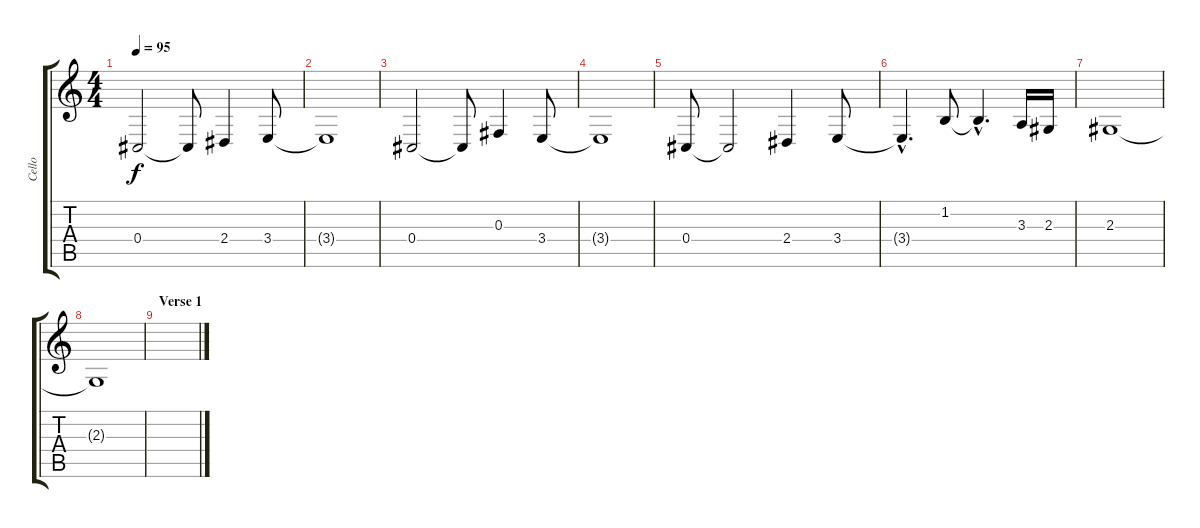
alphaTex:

\track ("Cello" "Cello") {instrument violin}
\staff {score tabs}
\tuning (Eb4 Bb3 Gb3 Db3 Ab2 Eb2) {hide}
\ts (4 4)
\tempo 95
\clef g2
\ks c
0.4.2{dy f instrument violin} 0.4{t}.8 2.4.4 3.4.8 |
3.4{t}.1 |
0.4.2 0.4{t}.8 0.3.4 3.4.8 |
3.4{t}.1 |
0.4.8 0.4{t}.2 2.4.4 3.4.8 |
3.4{hac t}.4{d} 1.2.8 1.2{hac t}.4{d} 3.3.16 2.3.16 |
2.3.1{volume 4} |
2.3{t}.1 |
\section ("" "Verse 1")
